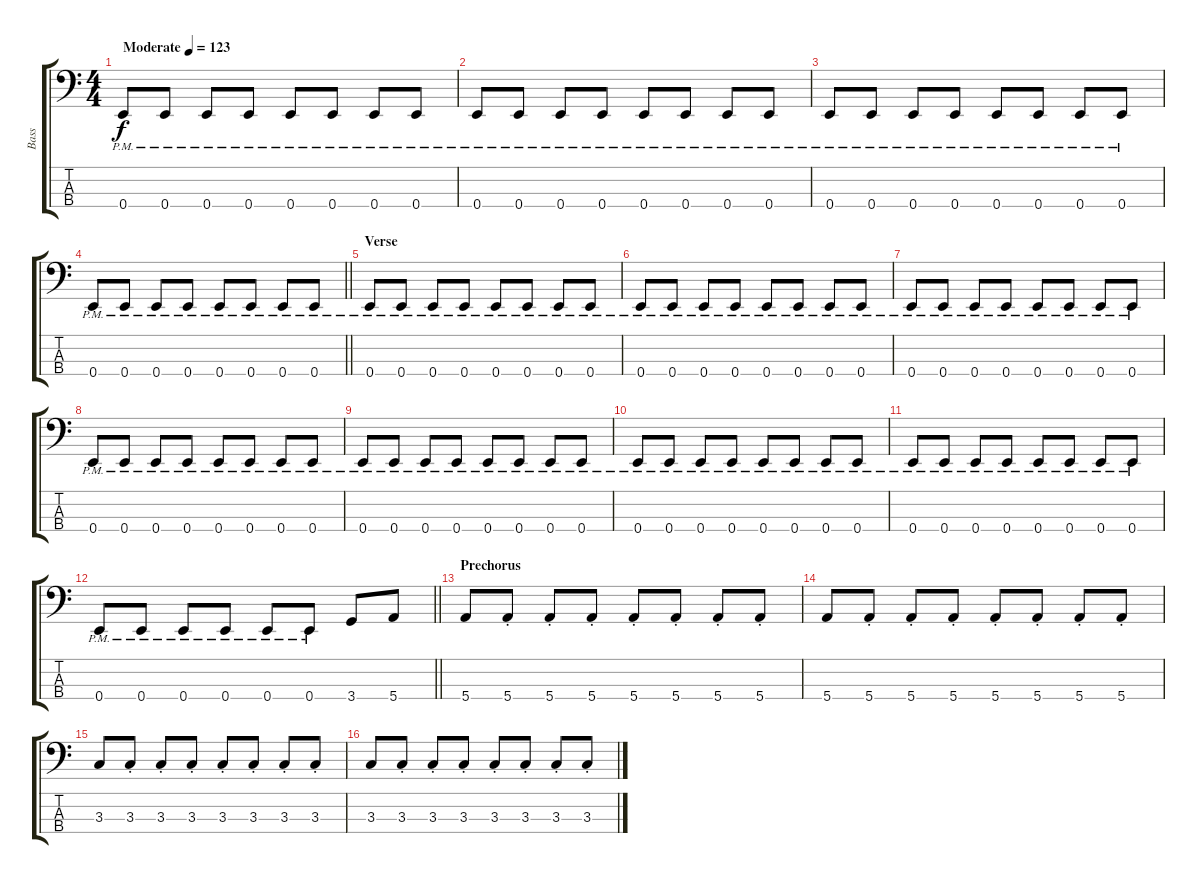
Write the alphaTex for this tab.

\track ("Bass" "Bass") {instrument electricbassfinger}
\staff {score tabs}
\tuning (G2 D2 A1 E1) {hide}
\ts (4 4)
\tempo (123 "Moderate")
\clef f4
\ks c
0.4{pm}.8{dy f instrument electricbassfinger} 0.4{pm}.8 0.4{pm}.8 0.4{pm}.8 0.4{pm}.8 0.4{pm}.8 0.4{pm}.8 0.4{pm}.8 |
0.4{pm}.8 0.4{pm}.8 0.4{pm}.8 0.4{pm}.8 0.4{pm}.8 0.4{pm}.8 0.4{pm}.8 0.4{pm}.8 |
0.4{pm}.8 0.4{pm}.8 0.4{pm}.8 0.4{pm}.8 0.4{pm}.8 0.4{pm}.8 0.4{pm}.8 0.4{pm}.8 |
\barLineRight lightlight
0.4{pm}.8 0.4{pm}.8 0.4{pm}.8 0.4{pm}.8 0.4{pm}.8 0.4{pm}.8 0.4{pm}.8 0.4{pm}.8 |
\section ("" "Verse")
0.4{pm}.8 0.4{pm}.8 0.4{pm}.8 0.4{pm}.8 0.4{pm}.8 0.4{pm}.8 0.4{pm}.8 0.4{pm}.8 |
0.4{pm}.8 0.4{pm}.8 0.4{pm}.8 0.4{pm}.8 0.4{pm}.8 0.4{pm}.8 0.4{pm}.8 0.4{pm}.8 |
0.4{pm}.8 0.4{pm}.8 0.4{pm}.8 0.4{pm}.8 0.4{pm}.8 0.4{pm}.8 0.4{pm}.8 0.4{pm}.8 |
0.4{pm}.8 0.4{pm}.8 0.4{pm}.8 0.4{pm}.8 0.4{pm}.8 0.4{pm}.8 0.4{pm}.8 0.4{pm}.8 |
0.4{pm}.8 0.4{pm}.8 0.4{pm}.8 0.4{pm}.8 0.4{pm}.8 0.4{pm}.8 0.4{pm}.8 0.4{pm}.8 |
0.4{pm}.8 0.4{pm}.8 0.4{pm}.8 0.4{pm}.8 0.4{pm}.8 0.4{pm}.8 0.4{pm}.8 0.4{pm}.8 |
0.4{pm}.8 0.4{pm}.8 0.4{pm}.8 0.4{pm}.8 0.4{pm}.8 0.4{pm}.8 0.4{pm}.8 0.4{pm}.8 |
\barLineRight lightlight
0.4{pm}.8 0.4{pm}.8 0.4{pm}.8 0.4{pm}.8 0.4{pm}.8 0.4{pm}.8 3.4.8 5.4.8 |
\section ("" "Prechorus")
5.4.8 5.4{st}.8 5.4{st}.8 5.4{st}.8 5.4{st}.8 5.4{st}.8 5.4{st}.8 5.4{st}.8 |
5.4.8 5.4{st}.8 5.4{st}.8 5.4{st}.8 5.4{st}.8 5.4{st}.8 5.4{st}.8 5.4{st}.8 |
3.3.8 3.3{st}.8 3.3{st}.8 3.3{st}.8 3.3{st}.8 3.3{st}.8 3.3{st}.8 3.3{st}.8 |
3.3.8 3.3{st}.8 3.3{st}.8 3.3{st}.8 3.3{st}.8 3.3{st}.8 3.3{st}.8 3.3{st}.8
